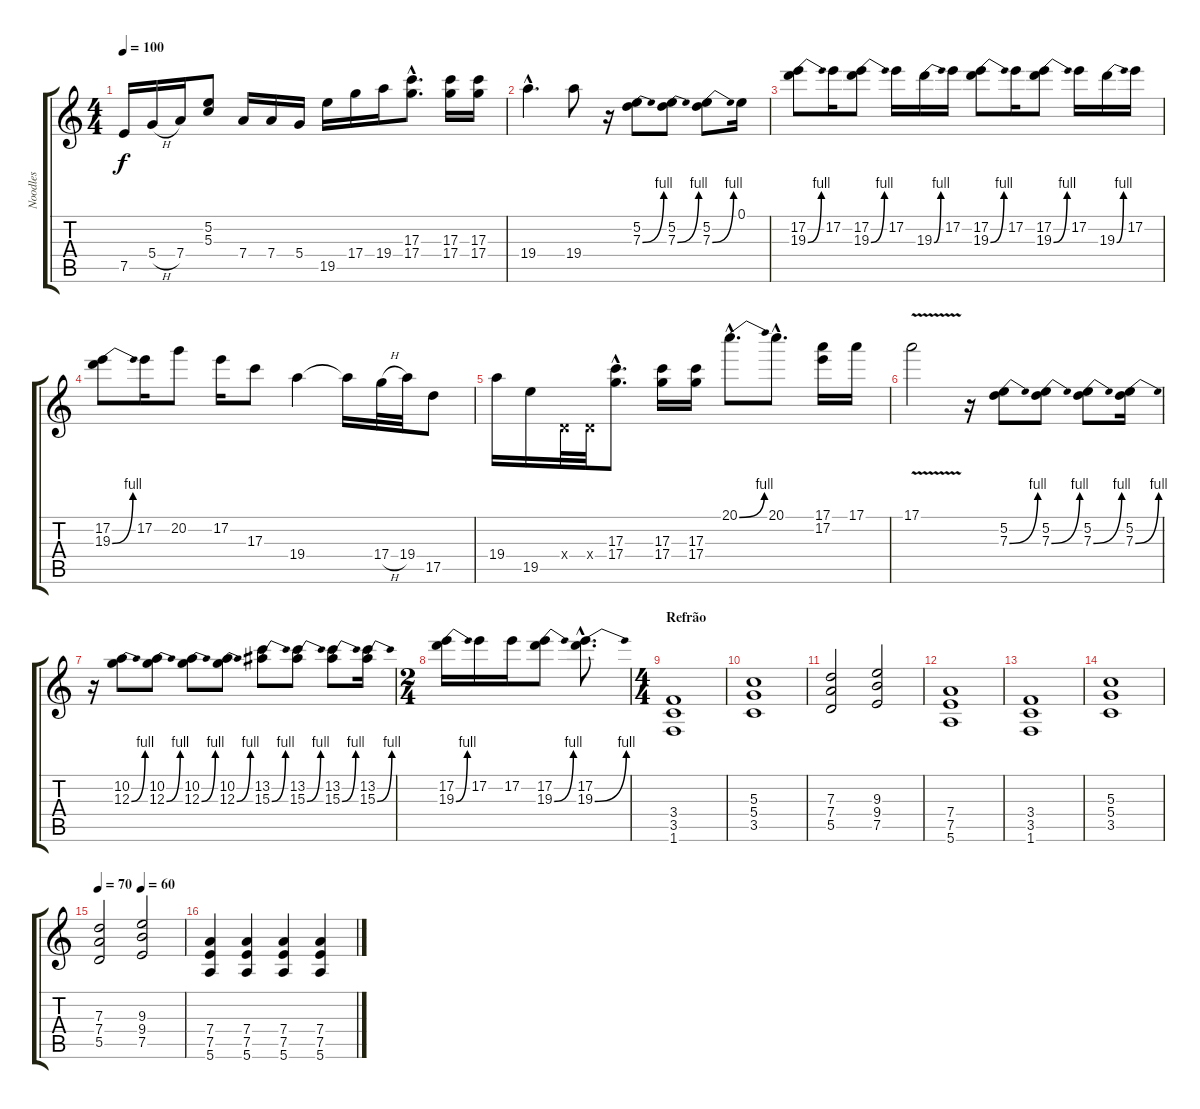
\track ("Noodles" "Noodles") {instrument distortionguitar}
\staff {score tabs}
\tuning (E4 B3 G3 D3 A2 E2) {hide}
\ts (4 4)
\tempo 100
\clef g2
\ks c
7.5.16{dy f} 5.4{h}.16 7.4.16 (5.2 5.3).8 7.4.16 7.4.16 5.4.16 19.5.16 17.4.16 19.4.16 (17.3{hac} 17.4{hac}).8{d} (17.3 17.4).16 (17.3 17.4).16 |
19.4{hac}.4{d} 19.4.8 r.16 (5.2 7.3{be (bend 0 0 60 4)}).8 (5.2 7.3{be (bend 0 0 60 4)}).8 (5.2 7.3{be (bend 0 0 60 4)}).8 0.1.16 |
(17.2 19.3{be (bend 0 0 60 4)}).8 17.2.16 (17.2 19.3{be (bend 0 0 60 4)}).8 17.2.16 19.3{be (bend 0 0 60 4)}.16 17.2.16 (17.2 19.3{be (bend 0 0 60 4)}).8 17.2.16 (17.2 19.3{be (bend 0 0 60 4)}).8 17.2.16 19.3{be (bend 0 0 60 4)}.16 17.2.16 |
(17.2 19.3{be (bend 0 0 60 4)}).8 17.2.16 20.2.8 17.2.16 17.3.8 19.4.4 19.4{t}.16 17.4{h}.32 19.4.32 17.5.8 |
19.4.16 19.5.16 0.4{x}.32 0.4{x}.32 (17.3{hac} 17.4{hac}).8{d} (17.3 17.4).16 (17.3 17.4).16 20.1{be (bend 0 0 60 4) hac}.8{d} 20.1{hac}.8{d} (17.1 17.2).16 17.1.16 |
17.1{v}.2 r.16 (5.2 7.3{be (bend 0 0 60 4)}).8 (5.2 7.3{be (bend 0 0 60 4)}).8 (5.2 7.3{be (bend 0 0 60 4)}).8 (5.2 7.3{be (bend 0 0 60 4)}).16 |
r.16 (10.2 12.3{be (bend 0 0 60 4)}).8 (10.2 12.3{be (bend 0 0 60 4)}).8 (10.2 12.3{be (bend 0 0 60 4)}).8 (10.2 12.3{be (bend 0 0 60 4)}).8 (13.2 15.3{be (bend 0 0 60 4)}).8 (13.2 15.3{be (bend 0 0 60 4)}).8 (13.2 15.3{be (bend 0 0 60 4)}).8 (13.2 15.3{be (bend 0 0 60 4)}).16 |
\ts (2 4)
(17.2 19.3{be (bend 0 0 60 4)}).16 17.2.16 17.2.16 (17.2 19.3{be (bend 0 0 60 4)}).8 (17.2{hac} 19.3{be (bend 0 0 60 4) hac}).8{d} |
\ts (4 4)
\section ("" "Refrão")
(3.4 3.5 1.6).1 |
(5.3 5.4 3.5).1 |
(7.3 7.4 5.5).2 (9.3 9.4 7.5).2 |
(7.4 7.5 5.6).1 |
(3.4 3.5 1.6).1 |
(5.3 5.4 3.5).1 |
\tempo 70
\tempo (60 0.5)
(7.3 7.4 5.5).2 (9.3 9.4 7.5).2 |
(7.4 7.5 5.6).4 (7.4 7.5 5.6).4 (7.4 7.5 5.6).4 (7.4 7.5 5.6).4
